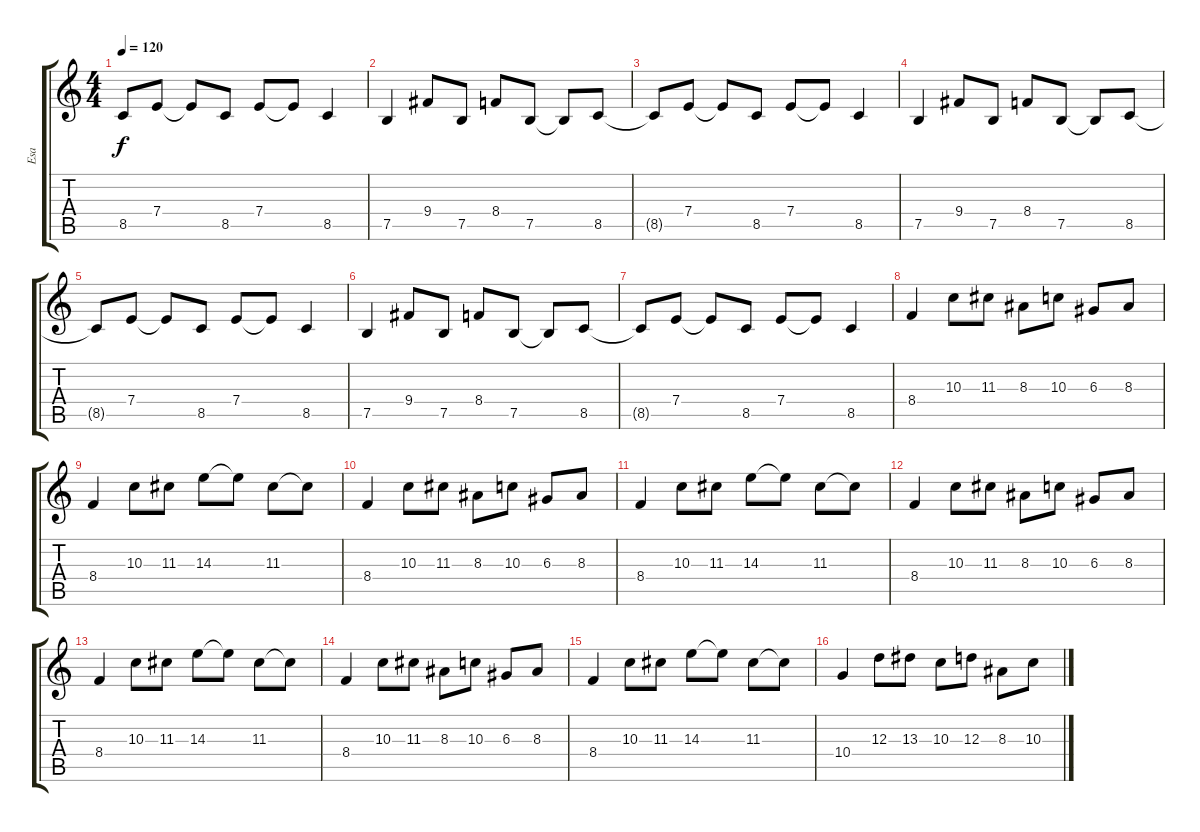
\track ("Esa " "Esa ") {instrument distortionguitar}
\staff {score tabs}
\tuning (B3 Gb3 D3 A2 E2 B1) {hide}
\ts (4 4)
\tempo 120
\clef g2
\ks c
8.5{t}.8{dy f} 7.4.8 7.4{t}.8 8.5.8 7.4.8 7.4{t}.8 8.5.4 |
7.5.4 9.4.8 7.5.8 8.4.8 7.5.8 7.5{t}.8 8.5.8 |
8.5{t}.8 7.4.8 7.4{t}.8 8.5.8 7.4.8 7.4{t}.8 8.5.4 |
7.5.4 9.4.8 7.5.8 8.4.8 7.5.8 7.5{t}.8 8.5.8 |
8.5{t}.8 7.4.8 7.4{t}.8 8.5.8 7.4.8 7.4{t}.8 8.5.4 |
7.5.4 9.4.8 7.5.8 8.4.8 7.5.8 7.5{t}.8 8.5.8 |
8.5{t}.8 7.4.8 7.4{t}.8 8.5.8 7.4.8 7.4{t}.8 8.5.4 |
8.4.4 10.3.8 11.3.8 8.3.8 10.3.8 6.3.8 8.3.8 |
8.4.4 10.3.8 11.3.8 14.3.8 14.3{t}.8 11.3.8 11.3{t}.8 |
8.4.4 10.3.8 11.3.8 8.3.8 10.3.8 6.3.8 8.3.8 |
8.4.4 10.3.8 11.3.8 14.3.8 14.3{t}.8 11.3.8 11.3{t}.8 |
8.4.4 10.3.8 11.3.8 8.3.8 10.3.8 6.3.8 8.3.8 |
8.4.4 10.3.8 11.3.8 14.3.8 14.3{t}.8 11.3.8 11.3{t}.8 |
8.4.4 10.3.8 11.3.8 8.3.8 10.3.8 6.3.8 8.3.8 |
8.4.4 10.3.8 11.3.8 14.3.8 14.3{t}.8 11.3.8 11.3{t}.8 |
10.4.4 12.3.8 13.3.8 10.3.8 12.3.8 8.3.8 10.3.8
